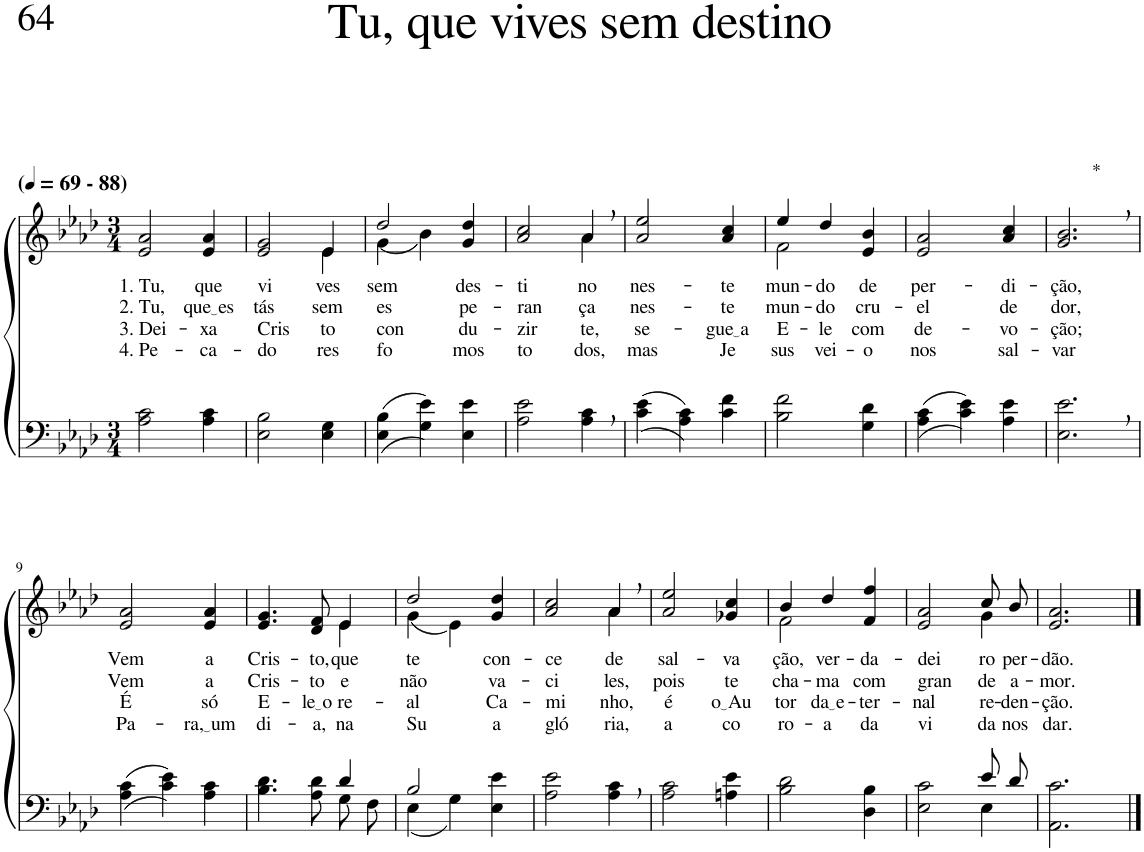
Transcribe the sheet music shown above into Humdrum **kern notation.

**kern	**kern	**text	**text	**text	**text
*part2	*part1	*part1	*part1	*part1	*part1
*staff2	*staff1	*staff1	*staff1	*staff1	*staff1
*I"Parte III e IV	*I"Parte I e II	*	*	*	*
*clefF4	*clefG2	*	*	*	*
*Trd2c3	*Trd2c3	*	*	*	*
*k[b-e-a-d-]	*k[b-e-a-d-]	*	*	*	*
*M3/4	*M3/4	*	*	*	*
*MM69	*MM69	*	*	*	*
=1	=1	=1	=1	=1	=1
!	!LO:TX:a:B:t=(	!	!	!	!
!	!LO:TX:a:B:t=- 88)	!	!	!	!
!	!	!LO:LY:b	!LO:LY:b	!LO:LY:b	!LO:LY:b
2A-\ 2c\	2e-/ 2a-/	1. Tu,	2. Tu,	3. Dei-	4. Pe-
!	!	!LO:LY:b	!LO:LY:b	!LO:LY:b	!LO:LY:b
4A-\ 4c\	4e-/ 4a-/	que	que es	-xa	-ca-
=2	=2	=2	=2	=2	=2
!	!	!LO:LY:b	!LO:LY:b	!LO:LY:b	!LO:LY:b
*	*^	*	*	*	*
2E-\ 2B-\	2e-/ 2g/	2ryy	vi-	tás	Cris-	-do-
!	!	!	!LO:LY:b	!LO:LY:b	!LO:LY:b	!LO:LY:b
4E-\ 4G\	4e-/	4e-\	-ves	sem	-to	-res
=3	=3	=3	=3	=3	=3	=3
!	!	!	!LO:LY:b	!LO:LY:b	!LO:LY:b	!LO:LY:b
((4E-\ 4B-\	2dd-/	(4g\	sem	es-	con-	fo-
4G\ 4e-\))	.	4b-\)	.	.	.	.
!	!	!	!LO:LY:b	!LO:LY:b	!LO:LY:b	!LO:LY:b
4E-\ 4e-\	4g/ 4dd-/	4ryy	des-	-pe-	-du-	-mos
=4	=4	=4	=4	=4	=4	=4
!	!	!	!LO:LY:b	!LO:LY:b	!LO:LY:b	!LO:LY:b
2A-\ 2e-\	2a-/ 2cc/	2ryy	-ti-	-ran-	-zir-	to-
!	!	!	!LO:LY:b	!LO:LY:b	!LO:LY:b	!LO:LY:b
4A-\, 4c\,	4a-,/	4a-\	-no	-ça	-te,	-dos,
=5	=5	=5	=5	=5	=5	=5
!	!	!	!LO:LY:b	!LO:LY:b	!LO:LY:b	!LO:LY:b
*	*v	*v	*	*	*	*
((4c\ 4e-\	2a-/ 2ee-/	nes-	nes-	se-	mas
4A-\ 4c\))	.	.	.	.	.
!	!	!LO:LY:b	!LO:LY:b	!LO:LY:b	!LO:LY:b
4c\ 4f\	4a-/ 4cc/	-te	-te	gue a	Je-
=6	=6	=6	=6	=6	=6
*	*^	*	*	*	*
!	!	!	!LO:LY:b	!LO:LY:b	!LO:LY:b	!LO:LY:b
2B-\ 2f\	4ee-/	2f\	mun-	mun-	E-	-sus
!	!	!	!LO:LY:b	!LO:LY:b	!LO:LY:b	!LO:LY:b
.	4dd-/	.	-do	-do	-le	vei-
!	!	!	!LO:LY:b	!LO:LY:b	!LO:LY:b	!LO:LY:b
4G\ 4d-\	4e-/ 4b-/	4ryy	de	cru-	com	-o
=7	=7	=7	=7	=7	=7	=7
!	!	!	!LO:LY:b	!LO:LY:b	!LO:LY:b	!LO:LY:b
*	*v	*v	*	*	*	*
((4A-\ 4c\	2e-/ 2a-/	per-	-el	de-	nos
4c\ 4e-\))	.	.	.	.	.
!	!	!LO:LY:b	!LO:LY:b	!LO:LY:b	!LO:LY:b
4A-\ 4e-\	4a-/ 4cc/	-di-	de	-vo-	sal-
=8	=8	=8	=8	=8	=8
!	!LO:TX:a:t=*	!	!	!	!
!	!	!LO:LY:b	!LO:LY:b	!LO:LY:b	!LO:LY:b
2.E-\, 2.e-\,	2.g/, 2.b-/,	-ção,	dor,	-ção;	-var
!!LO:LB:g=z
=9	=9	=9	=9	=9	=9
!	!	!LO:LY:b	!LO:LY:b	!LO:LY:b	!LO:LY:b
((4A-\ 4c\	2e-/ 2a-/	Vem	Vem	É	Pa-
4c\ 4e-\))	.	.	.	.	.
!	!	!LO:LY:b	!LO:LY:b	!LO:LY:b	!LO:LY:b
4A-\ 4c\	4e-/ 4a-/	a	a	só	ra, um
=10	=10	=10	=10	=10	=10
*^	*	*	*	*	*
!	!	!	!LO:LY:b	!LO:LY:b	!LO:LY:b	!LO:LY:b
*	*	*^	*	*	*	*
2ryy	4.B-\ 4.d-\	4.e-/ 4.g/	2ryy	Cris-	Cris-	E-	di-
!	!	!	!	!LO:LY:b	!LO:LY:b	!LO:LY:b	!LO:LY:b
.	8A-\ 8d-\	8d-/ 8f/	.	-to,	-to	le o	-a,
!	!	!	!	!LO:LY:b	!LO:LY:b	!LO:LY:b	!LO:LY:b
4d-/	8G\L	4e-/	4e-\	que	e	re-	na
.	8F\J	.	.	.	.	.	.
=11	=11	=11	=11	=11	=11	=11	=11
!	!	!	!	!LO:LY:b	!LO:LY:b	!LO:LY:b	!LO:LY:b
2B-/	(4E-\	2dd-/	(4g\	te	não	-al	Su-
.	4G\)	.	4e-\)	.	.	.	.
!	!	!	!	!LO:LY:b	!LO:LY:b	!LO:LY:b	!LO:LY:b
4ryy	4E-\ 4e-\	4g/ 4dd-/	4ryy	con-	va-	Ca-	-a
=12	=12	=12	=12	=12	=12	=12	=12
!	!	!	!	!LO:LY:b	!LO:LY:b	!LO:LY:b	!LO:LY:b
*v	*v	*	*	*	*	*	*
2A-\ 2e-\	2a-/ 2cc/	2ryy	-ce-	-ci-	-mi-	gló-
!	!	!	!LO:LY:b	!LO:LY:b	!LO:LY:b	!LO:LY:b
4A-\, 4c\,	4a-,/	4a-\	-de	-les,	-nho,	-ria,
=13	=13	=13	=13	=13	=13	=13
!	!	!	!LO:LY:b	!LO:LY:b	!LO:LY:b	!LO:LY:b
*	*v	*v	*	*	*	*
2A-\ 2c\	2a-/ 2ee-/	sal-	pois	é	a
!	!	!LO:LY:b	!LO:LY:b	!LO:LY:b	!LO:LY:b
4An\ 4e-\	4g-X/ 4cc/	-va-	te	o Au	co-
=14	=14	=14	=14	=14	=14
*	*^	*	*	*	*
!	!	!	!LO:LY:b	!LO:LY:b	!LO:LY:b	!LO:LY:b
2B-\ 2d-\	4b-/	2f\	-ção,	cha-	-tor	-ro-
!	!	!	!LO:LY:b	!LO:LY:b	!LO:LY:b	!LO:LY:b
.	4dd-/	.	ver-	-ma	da e	-a
!	!	!	!LO:LY:b	!LO:LY:b	!LO:LY:b	!LO:LY:b
4D-\ 4B-\	4f/ 4ff/	4ryy	-da-	com	-ter-	da
=15	=15	=15	=15	=15	=15	=15
*^	*	*	*	*	*	*
!	!	!	!	!LO:LY:b	!LO:LY:b	!LO:LY:b	!LO:LY:b
2ryy	2E-\ 2c\	2e-/ 2a-/	2ryy	-dei-	gran-	-nal	vi-
!	!	!	!	!LO:LY:b	!LO:LY:b	!LO:LY:b	!LO:LY:b
8e-/L	4E-\	8cc/L	4g\	-ro	-de	re-	-da
!	!	!	!	!LO:LY:b	!LO:LY:b	!LO:LY:b	!LO:LY:b
8d-/J	.	8b-/J	.	per-	a-	-den-	nos
*v	*v	*	*	*	*	*	*
*	*v	*v	*	*	*	*
=16	=16	=16	=16	=16	=16
!	!	!LO:LY:b	!LO:LY:b	!LO:LY:b	!LO:LY:b
2.AA-\ 2.c\	2.e-/ 2.a-/	-dão.	-mor.	-ção.	dar.
==	==	==	==	==	==
*-	*-	*-	*-	*-	*-
